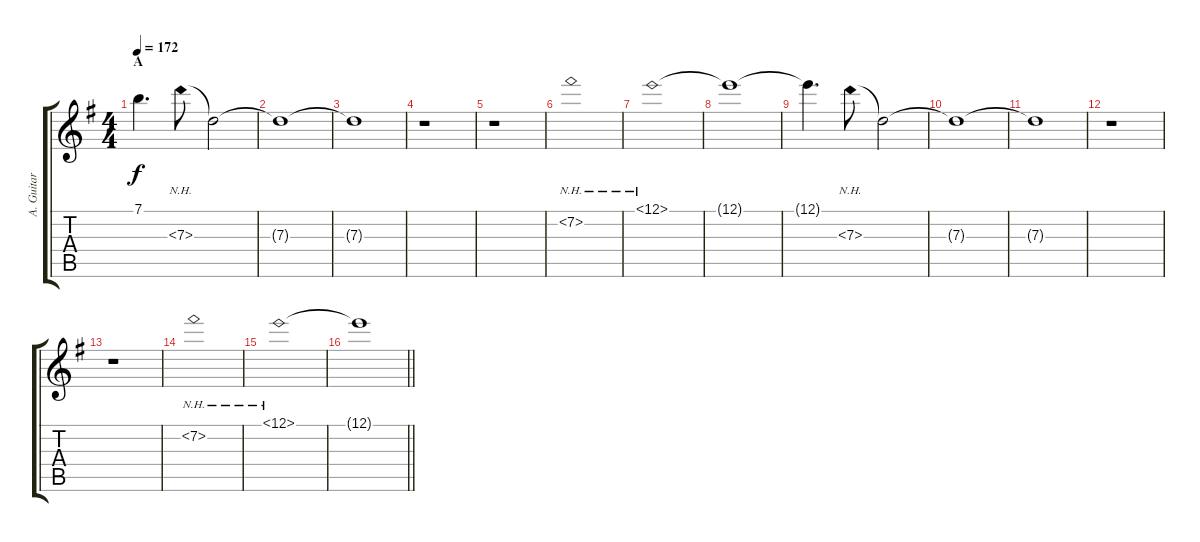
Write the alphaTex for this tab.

\track ("A. Guitar II" "A. Guitar ") {instrument acousticguitarsteel}
\staff {score tabs}
\tuning (E4 B3 G3 D3 A2 E2) {hide}
\ts (4 4)
\section ("" "A")
\tempo 172
\clef g2
\ks g
7.1{t}.4{d dy f} 7.3{nh}.8 7.3{t}.2 |
7.3{t}.1 |
7.3{t}.1 |
r.1 |
r.1 |
7.2{nh}.1 |
12.1{nh}.1 |
12.1{t}.1 |
12.1{t}.4{d} 7.3{nh}.8 7.3{t}.2 |
7.3{t}.1 |
7.3{t}.1 |
r.1 |
r.1 |
7.2{nh}.1 |
12.1{nh}.1 |
\barLineRight lightlight
12.1{t}.1
